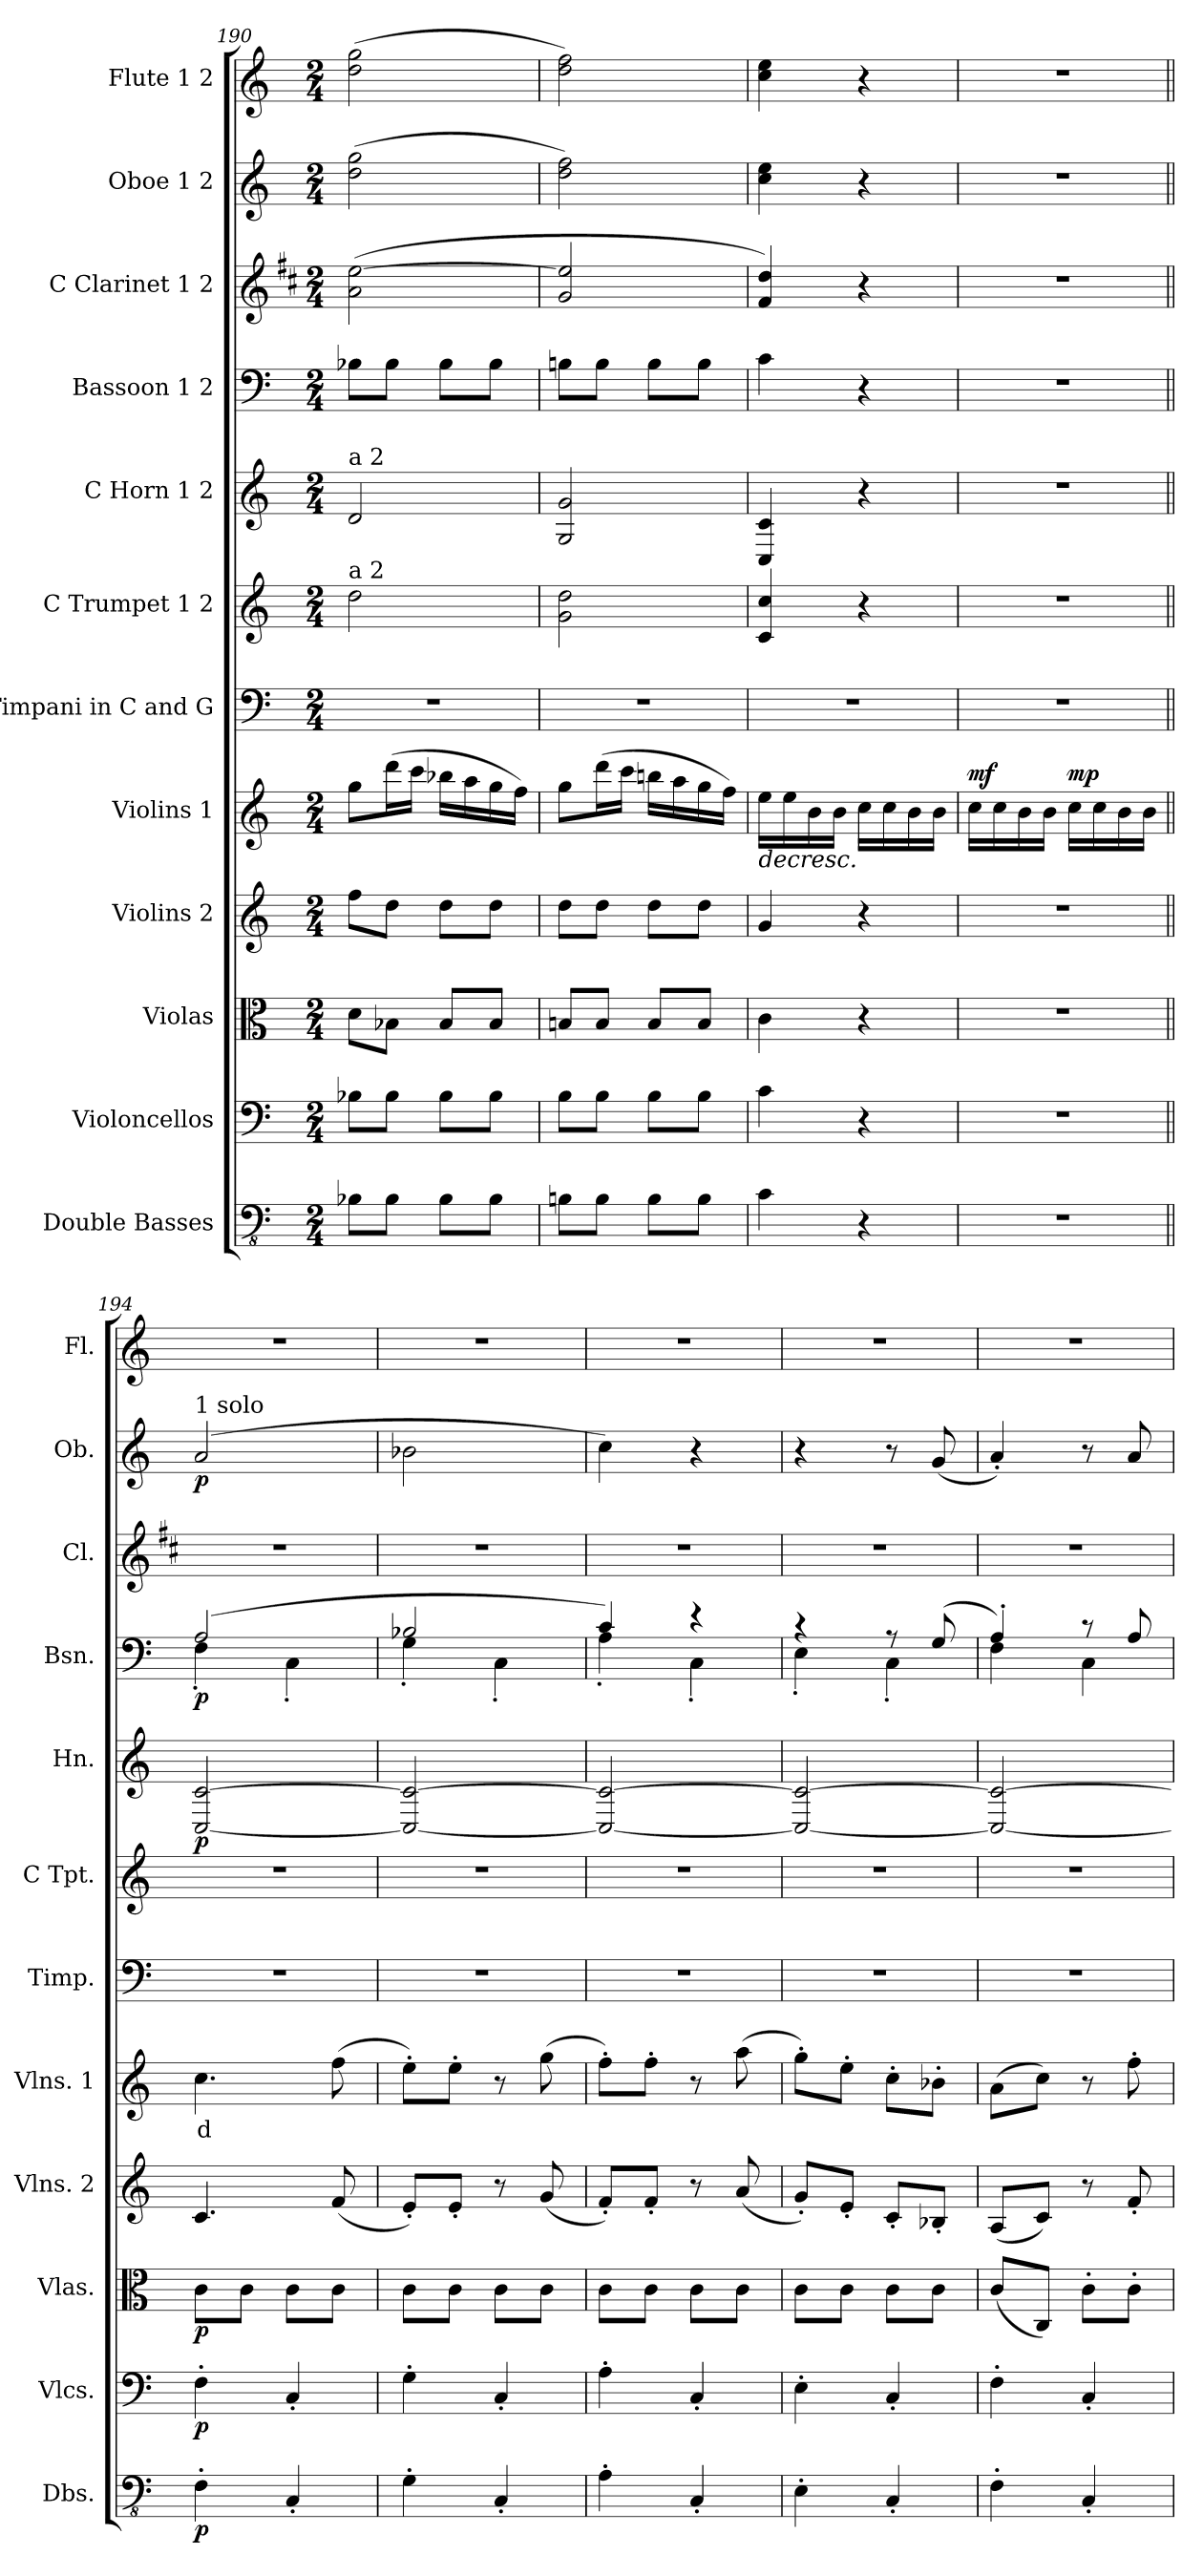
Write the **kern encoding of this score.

**kern	**dynam	**kern	**dynam	**kern	**dynam	**kern	**dynam	**kern	**text	**dynam	**kern	**kern	**kern	**dynam	**kern	**dynam	**kern	**kern	**dynam	**kern
*part12	*part12	*part11	*part11	*part10	*part10	*part9	*part9	*part8	*part8	*part8	*part7	*part6	*part5	*part5	*part4	*part4	*part3	*part2	*part2	*part1
*staff12	*staff12	*staff11	*staff11	*staff10	*staff10	*staff9	*staff9	*staff8	*staff8	*staff8	*staff7	*staff6	*staff5	*staff5	*staff4	*staff4	*staff3	*staff2	*staff2	*staff1
*I"Double Basses	*	*I"Violoncellos	*	*I"Violas	*	*I"Violins 2	*	*I"Violins 1	*	*	*I"Timpani in C and G	*I"C Trumpet 1 2	*I"C Horn  1 2	*	*I"Bassoon 1 2	*	*I"C Clarinet 1 2	*I"Oboe 1 2	*	*I"Flute 1 2
*I'Dbs.	*	*I'Vlcs.	*	*I'Vlas.	*	*I'Vlns. 2	*	*I'Vlns. 1	*	*	*I'Timp.	*I'C Tpt.	*I'Hn.	*	*I'Bsn.	*	*I'Cl.	*I'Ob.	*	*I'Fl.
*clefFv4	*	*clefF4	*	*clefC3	*	*clefG2	*	*clefG2	*	*	*clefF4	*clefG2	*clefG2	*	*clefF4	*	*clefG2	*clefG2	*	*clefG2
*	*	*	*	*	*	*	*	*	*	*	*	*	*ITrd7c12	*	*	*	*ITrd1c2	*	*	*
*k[]	*	*k[]	*	*k[]	*	*k[]	*	*k[]	*	*	*k[]	*k[]	*k[]	*	*k[]	*	*k[]	*k[]	*	*k[]
*M2/4	*	*M2/4	*	*M2/4	*	*M2/4	*	*M2/4	*	*	*M2/4	*M2/4	*M2/4	*	*M2/4	*	*M2/4	*M2/4	*	*M2/4
=190	=190	=190	=190	=190	=190	=190	=190	=190	=190	=190	=190	=190	=190	=190	=190	=190	=190	=190	=190	=190
!	!	!	!	!	!	!	!	!	!	!	!	!	!LO:TX:a:t=a 2	!	!	!	!	!	!	!
!	!	!	!	!	!	!	!	!	!	!	!	!LO:TX:a:t=a 2	!	!	!	!	!	!	!	!
8BB-X\L	.	8B-X\L	.	8d\L	.	8ff\L	.	8gg\L	.	.	2r	2dd\	2D/	.	8B-X\L	.	(>2g\ [2dd\	(>2dd\ 2gg\	.	(>2dd\ 2gg\
8BB-\J	.	8B-\J	.	8B-X\J	.	8dd\J	.	(>16ddd\L	.	.	.	.	.	.	8B-\J	.	.	.	.	.
.	.	.	.	.	.	.	.	16ccc\JJ	.	.	.	.	.	.	.	.	.	.	.	.
8BB-\L	.	8B-\L	.	8B-/L	.	8dd\L	.	16bb-X\LL	.	.	.	.	.	.	8B-\L	.	.	.	.	.
.	.	.	.	.	.	.	.	16aa\	.	.	.	.	.	.	.	.	.	.	.	.
8BB-\J	.	8B-\J	.	8B-/J	.	8dd\J	.	16gg\	.	.	.	.	.	.	8B-\J	.	.	.	.	.
.	.	.	.	.	.	.	.	16ff\JJ)	.	.	.	.	.	.	.	.	.	.	.	.
=191	=191	=191	=191	=191	=191	=191	=191	=191	=191	=191	=191	=191	=191	=191	=191	=191	=191	=191	=191	=191
8BBn\L	.	8B\L	.	8Bn/L	.	8dd\L	.	8gg\L	.	.	2r	2g\ 2dd\	2GG/ 2G/	.	8Bn\L	.	2f/ 2dd/]	2dd\ 2ff\)	.	2dd\ 2ff\)
8BB\J	.	8B\J	.	8B/J	.	8dd\J	.	(>16ddd\L	.	.	.	.	.	.	8B\J	.	.	.	.	.
.	.	.	.	.	.	.	.	16ccc\JJ	.	.	.	.	.	.	.	.	.	.	.	.
8BB\L	.	8B\L	.	8B/L	.	8dd\L	.	16bbn\LL	.	.	.	.	.	.	8B\L	.	.	.	.	.
.	.	.	.	.	.	.	.	16aa\	.	.	.	.	.	.	.	.	.	.	.	.
8BB\J	.	8B\J	.	8B/J	.	8dd\J	.	16gg\	.	.	.	.	.	.	8B\J	.	.	.	.	.
.	.	.	.	.	.	.	.	16ff\JJ)	.	.	.	.	.	.	.	.	.	.	.	.
=192	=192	=192	=192	=192	=192	=192	=192	=192	=192	=192	=192	=192	=192	=192	=192	=192	=192	=192	=192	=192
!	!	!	!	!	!	!	!	!	!	!LO:HP:b	!	!	!	!	!	!	!	!	!	!
4C\	.	4c\	.	4c\	.	4g/	.	16ee\LL	.	>	2r	4c/ 4cc/	4CC/ 4C/	.	4c\	.	4e/ 4cc/)	4cc\ 4ee\	.	4cc\ 4ee\
.	.	.	.	.	.	.	.	16ee\	.	.	.	.	.	.	.	.	.	.	.	.
.	.	.	.	.	.	.	.	16b\	.	.	.	.	.	.	.	.	.	.	.	.
.	.	.	.	.	.	.	.	16b\JJ	.	.	.	.	.	.	.	.	.	.	.	.
4r	.	4r	.	4r	.	4r	.	16cc\LL	.	.	.	4r	4r	.	4r	.	4r	4r	.	4r
.	.	.	.	.	.	.	.	16cc\	.	.	.	.	.	.	.	.	.	.	.	.
.	.	.	.	.	.	.	.	16b\	.	.	.	.	.	.	.	.	.	.	.	.
.	.	.	.	.	.	.	.	16b\JJ	.	.	.	.	.	.	.	.	.	.	.	.
=193	=193	=193	=193	=193	=193	=193	=193	=193	=193	=193	=193	=193	=193	=193	=193	=193	=193	=193	=193	=193
!	!	!	!	!	!	!	!	!	!	!LO:DY:b	!	!	!	!	!	!	!	!	!	!
2r	.	2r	.	2r	.	2r	.	16cc\LL	.	mf	2r	2r	2r	.	2r	.	2r	2r	.	2r
.	.	.	.	.	.	.	.	16cc\	.	.	.	.	.	.	.	.	.	.	.	.
.	.	.	.	.	.	.	.	16b\	.	.	.	.	.	.	.	.	.	.	.	.
.	.	.	.	.	.	.	.	16b\JJ	.	.	.	.	.	.	.	.	.	.	.	.
!	!	!	!	!	!	!	!	!	!	!LO:DY:b	!	!	!	!	!	!	!	!	!	!
.	.	.	.	.	.	.	.	16cc\LL	.	mp	.	.	.	.	.	.	.	.	.	.
.	.	.	.	.	.	.	.	16cc\	.	.	.	.	.	.	.	.	.	.	.	.
.	.	.	.	.	.	.	.	16b\	.	.	.	.	.	.	.	.	.	.	.	.
.	.	.	.	.	.	.	.	16b\JJ	.	]	.	.	.	.	.	.	.	.	.	.
=194||	=194||	=194||	=194||	=194||	=194||	=194||	=194||	=194||	=194||	=194||	=194||	=194||	=194||	=194||	=194||	=194||	=194||	=194||	=194||	=194||
*	*	*	*	*	*	*	*	*	*	*	*	*	*	*	*^	*	*	*	*	*
!	!	!	!	!	!	!	!	!	!	!	!	!	!	!	!	!	!	!	!LO:TX:a:t=1 solo	!	!
!	!LO:DY:b	!	!LO:DY:b	!	!LO:DY:b	!	!LO:DY:b	!	!	!	!	!	!	!	!	!	!	!	!	!	!
!	!	!	!	!	!	!	!LO:DY:n=1:b	!	!	!LO:DY:b	!	!	!	!	!	!	!	!	!	!	!
!	!	!	!	!	!	!	!	!	!	!LO:DY:n=1:b	!	!	!	!LO:DY:b	!	!	!LO:DY:b	!	!	!LO:DY:b	!
4FF'\	p	4F'\	p	8c\L	p	4.c/	p mp	4.cc\	d	mp p	2r	2r	[2CC/ [2C/	p	(>2A/	4F'\	p	2r	(>2a/	p	2r
.	.	.	.	8c\J	.	.	.	.	.	.	.	.	.	.	.	.	.	.	.	.	.
4CC'/	.	4C'/	.	8c\L	.	.	.	.	.	.	.	.	.	.	.	4C'\	.	.	.	.	.
.	.	.	.	8c\J	.	(<8f/	.	(>8ff\	.	.	.	.	.	.	.	.	.	.	.	.	.
=195	=195	=195	=195	=195	=195	=195	=195	=195	=195	=195	=195	=195	=195	=195	=195	=195	=195	=195	=195	=195	=195
4GG'\	.	4G'\	.	8c\L	.	8e'/L)	.	8ee'\L)	.	.	2r	2r	2CC/_ 2C/_	.	2B-X/	4G'\	.	2r	2b-X\	.	2r
.	.	.	.	8c\J	.	8e'/J	.	8ee'\J	.	.	.	.	.	.	.	.	.	.	.	.	.
4CC'/	.	4C'/	.	8c\L	.	8r	.	8r	.	.	.	.	.	.	.	4C'\	.	.	.	.	.
.	.	.	.	8c\J	.	(<8g/	.	(>8gg\	.	.	.	.	.	.	.	.	.	.	.	.	.
=196	=196	=196	=196	=196	=196	=196	=196	=196	=196	=196	=196	=196	=196	=196	=196	=196	=196	=196	=196	=196	=196
4AA'\	.	4A'\	.	8c\L	.	8f'/L)	.	8ff'\L)	.	.	2r	2r	2CC/_ 2C/_	.	4c/)	4A'\	.	2r	4cc\)	.	2r
.	.	.	.	8c\J	.	8f'/J	.	8ff'\J	.	.	.	.	.	.	.	.	.	.	.	.	.
4CC'/	.	4C'/	.	8c\L	.	8r	.	8r	.	.	.	.	.	.	4r	4C'\	.	.	4r	.	.
.	.	.	.	8c\J	.	(<8a/	.	(>8aa\	.	.	.	.	.	.	.	.	.	.	.	.	.
=197	=197	=197	=197	=197	=197	=197	=197	=197	=197	=197	=197	=197	=197	=197	=197	=197	=197	=197	=197	=197	=197
4EE'\	.	4E'\	.	8c\L	.	8g'/L)	.	8gg'\L)	.	.	2r	2r	2CC/_ 2C/_	.	4r	4E'\	.	2r	4r	.	2r
.	.	.	.	8c\J	.	8e'/J	.	8ee'\J	.	.	.	.	.	.	.	.	.	.	.	.	.
4CC'/	.	4C'/	.	8c\L	.	8c'/L	.	8cc'\L	.	.	.	.	.	.	8r	4C'\	.	.	8r	.	.
.	.	.	.	8c\J	.	8B-X'/J	.	8b-X'\J	.	.	.	.	.	.	(>8G/	.	.	.	(<8g/	.	.
=198	=198	=198	=198	=198	=198	=198	=198	=198	=198	=198	=198	=198	=198	=198	=198	=198	=198	=198	=198	=198	=198
4FF'\	.	4F'\	.	(<8c/L	.	(<8A/L	.	(<8a\L	.	.	2r	2r	2CC/_ 2C/_	.	4A'/)	4F\	.	2r	4a'/)	.	2r
.	.	.	.	8C/J)	.	8c/J)	.	8cc\J)	.	.	.	.	.	.	.	.	.	.	.	.	.
4CC'/	.	4C'/	.	8c'\L	.	8r	.	8r	.	.	.	.	.	.	8r	4C\	.	.	8r	.	.
.	.	.	.	8c'\J	.	8f'/	.	8ff'\	.	.	.	.	.	.	8A/	.	.	.	8a/	.	.
*	*	*	*	*	*	*	*	*	*	*	*	*	*	*	*v	*v	*	*	*	*	*
=	=	=	=	=	=	=	=	=	=	=	=	=	=	=	=	=	=	=	=	=
*-	*-	*-	*-	*-	*-	*-	*-	*-	*-	*-	*-	*-	*-	*-	*-	*-	*-	*-	*-	*-
